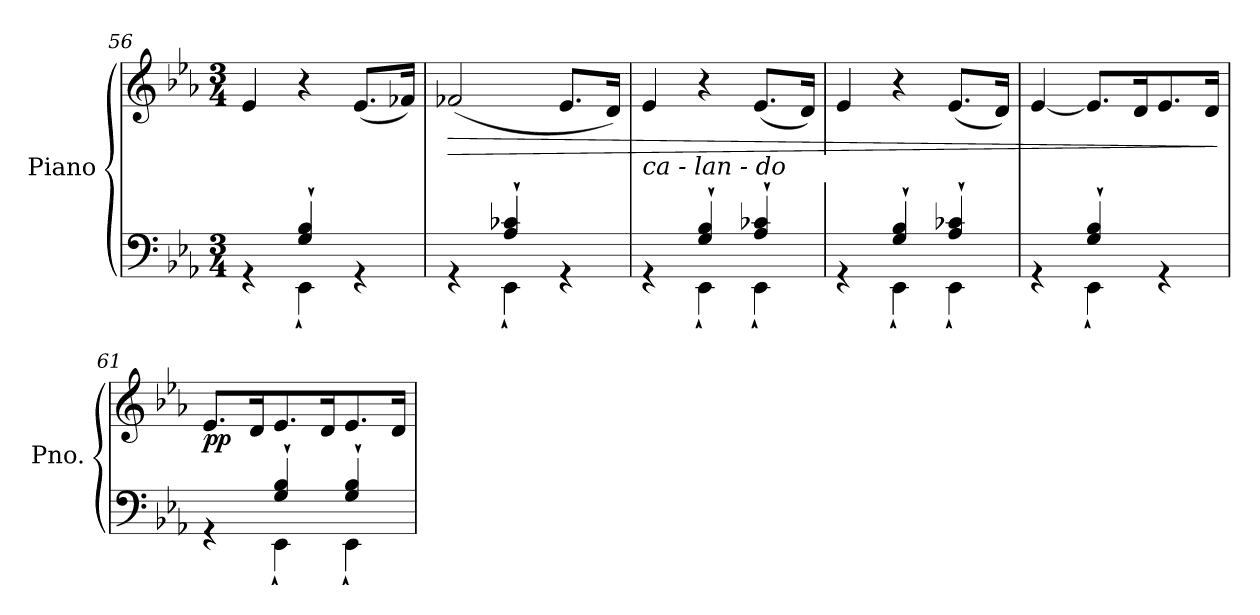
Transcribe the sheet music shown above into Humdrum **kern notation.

**kern	**kern	**dynam
*part1	*part1	*part1
*staff2	*staff1	*staff1/2
*I"Piano	*	*
*I'Pno.	*	*
*clefF4	*clefG2	*
*k[b-e-a-]	*k[b-e-a-]	*
*M3/4	*M3/4	*
*MM104	*MM104	*
=56	=56	=56
*^	*	*
4rGG	4ryy	4e-/	.
4G/` 4B-/`	4EE-`\	4r	.
4rGG	4ryy	(<8.e-/L	.
.	.	16f-X/Jk)	.
=57	=57	=57	=57
*	*	*MM98	*
!	!	!	!LO:HP:b
4rGG	4ryy	(<2f-X/	>
4A-/` 4c-X/`	4EE-`\	.	.
4rGG	4ryy	8.e-/L	.
.	.	16d/Jk)	.
=58	=58	=58	=58
!	!	!LO:TX:b:i:t=ca     -        lan    -         do	!
4rGG	4ryy	4e-/	.
*	*	*MM92	*
4G/` 4B-/`	4EE-`\	4r	.
4A-/` 4c-X/`	4EE-`\	(<8.e-/L	.
.	.	16d/Jk)	.
=59	=59	=59	=59
4rGG	4ryy	4e-/	.
*	*	*MM84	*
4G/` 4B-/`	4EE-`\	4r	.
4A-/` 4c-X/`	4EE-`\	(<8.e-/L	.
.	.	16d/Jk)	.
=60	=60	=60	=60
4rGG	4ryy	[4e-/	.
*	*	*MM76	*
4G/` 4B-/`	4EE-`\	8.e-/L]	.
.	.	16d/K	.
4rGG	4ryy	8.e-/	.
.	.	16d/Jk	.
*v	*v	*	*
.	.	]
!!LO:PB:g=z
=61	=61	=61
*	*MM68	*
*^	*	*
!	!	!	!LO:DY:b
4rGG	4ryy	8.e-/L	pp
.	.	16d/K	.
4G/` 4B-/`	4EE-`\	8.e-/	.
.	.	16d/K	.
*	*	*MM60	*
4G/` 4B-/`	4EE-`\	8.e-/	.
.	.	16d/Jk	.
*v	*v	*	*
=	=	=
*-	*-	*-
